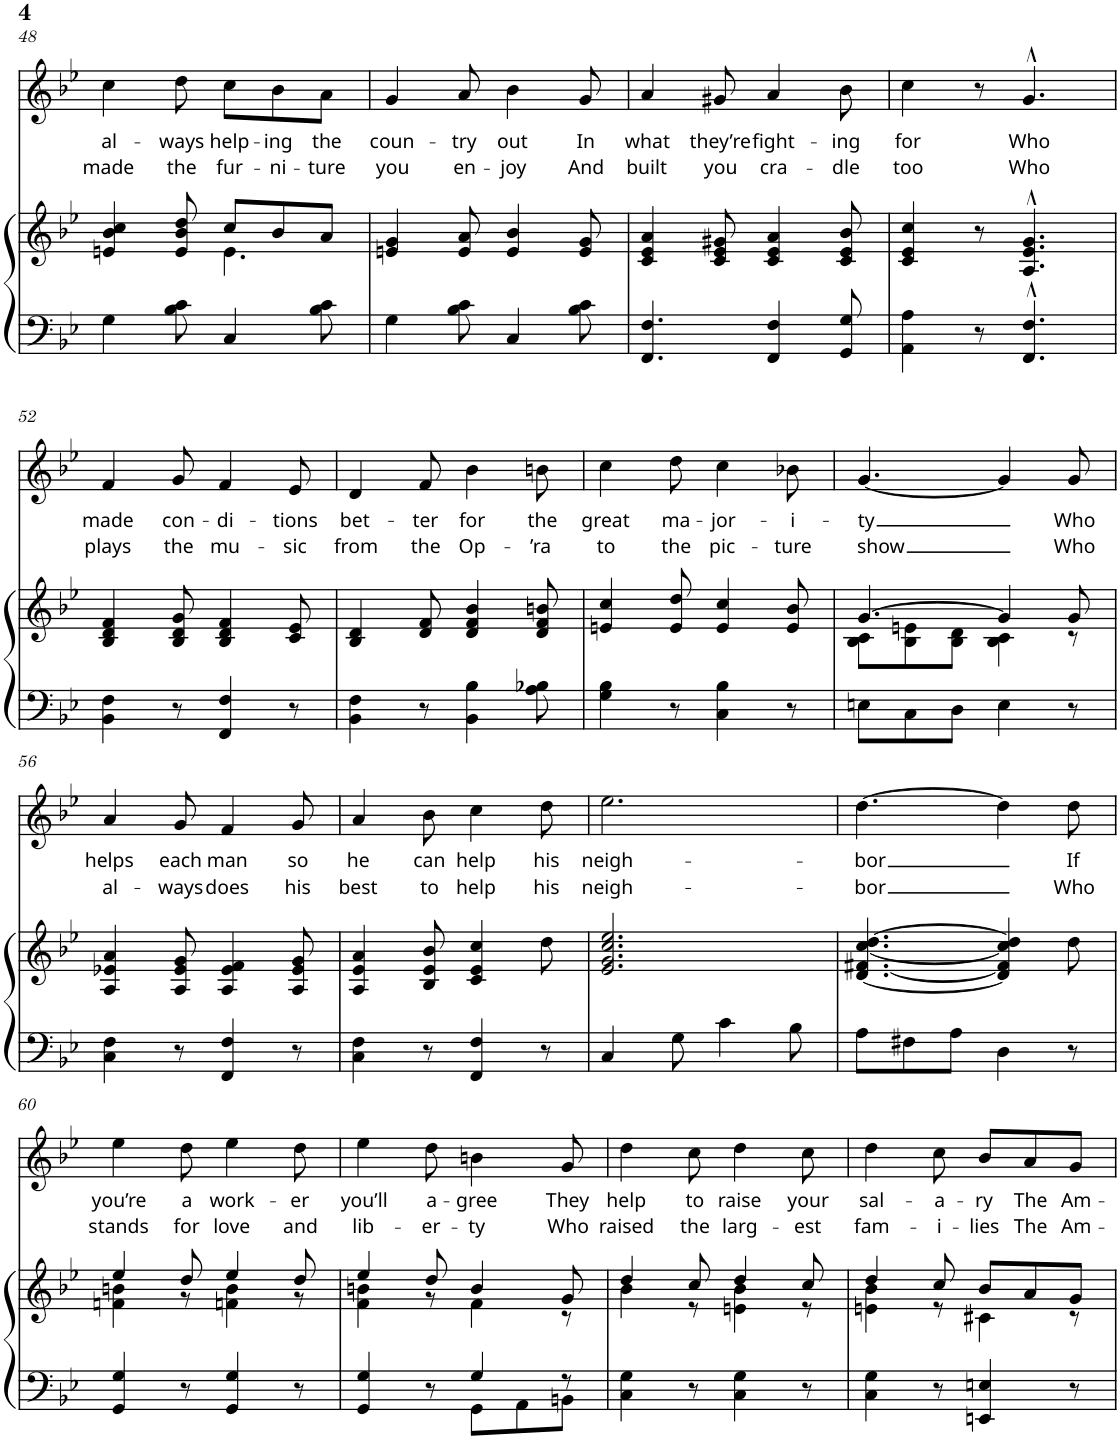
**kern	**kern	**kern	**text	**text
*part2	*part2	*part1	*part1	*part1
*staff3	*staff2	*staff1	*staff1	*staff1
*I"Piano	*	*I"Voice	*	*
*I'Pno.	*	*I'Vo.	*	*
!!LO:PB:g=z
*clefF4	*clefG2	*clefG2	*	*
*k[b-e-]	*k[b-e-]	*k[b-e-]	*	*
*M6/8	*M6/8	*M6/8	*	*
=48	=48	=48	=48	=48
*	*^	*	*	*
!	!	!	!	!LO:LY:b	!LO:LY:b
4G\	4en/ 4b-/ 4cc/	4.ryy	4cc\	al-	made
!	!	!	!	!LO:LY:b	!LO:LY:b
8B-\ 8c\	8e/ 8b-/ 8dd/	.	8dd\	-ways	the
!	!	!	!	!LO:LY:b	!LO:LY:b
4C/	8cc/L	4.e\	8cc\L	help-	fur-
!	!	!	!	!LO:LY:b	!LO:LY:b
.	8b-/	.	8b-\	-ing	-ni-
!	!	!	!	!LO:LY:b	!LO:LY:b
8B-\ 8c\	8a/J	.	8a\J	the	-ture
*	*v	*v	*	*	*
=49	=49	=49	=49	=49
!	!	!	!LO:LY:b	!LO:LY:b
4G\	4en/ 4g/	4g/	coun-	you
!	!	!	!LO:LY:b	!LO:LY:b
8B-\ 8c\	8e/ 8a/	8a/	-try	en-
!	!	!	!LO:LY:b	!LO:LY:b
4C/	4e/ 4b-/	4b-\	out	-joy
!	!	!	!LO:LY:b	!LO:LY:b
8B-\ 8c\	8e/ 8g/	8g/	In	And
=50	=50	=50	=50	=50
!	!	!	!LO:LY:b	!LO:LY:b
4.FF/ 4.F/	4c/ 4e-/ 4a/	4a/	what	built
!	!	!	!LO:LY:b	!LO:LY:b
.	8c/ 8e-/ 8g#X/	8g#X/	they’re	you
!	!	!	!LO:LY:b	!LO:LY:b
4FF/ 4F/	4c/ 4e-/ 4a/	4a/	fight-	cra-
!	!	!	!LO:LY:b	!LO:LY:b
8GG/ 8G/	8c/ 8e-/ 8b-/	8b-\	-ing	-dle
=51	=51	=51	=51	=51
!	!	!	!LO:LY:b	!LO:LY:b
4AA\ 4A\	4c/ 4e-/ 4cc/	4cc\	for	too
8r	8r	8r	.	.
!	!	!	!LO:LY:b	!LO:LY:b
4.FF/^^ 4.F/^^	4.A/^^ 4.e-/^^ 4.g/^^	4.g^^/	Who	Who
!!LO:LB:g=z
=52	=52	=52	=52	=52
!	!	!	!LO:LY:b	!LO:LY:b
4BB-\ 4F\	4B-/ 4d/ 4f/	4f/	made	plays
!	!	!	!LO:LY:b	!LO:LY:b
8r	8B-/ 8d/ 8g/	8g/	con-	the
!	!	!	!LO:LY:b	!LO:LY:b
4FF/ 4F/	4B-/ 4d/ 4f/	4f/	-di-	mu-
!	!	!	!LO:LY:b	!LO:LY:b
8r	8c/ 8e-/	8e-/	-tions	-sic
=53	=53	=53	=53	=53
!	!	!	!LO:LY:b	!LO:LY:b
4BB-\ 4F\	4B-/ 4d/	4d/	bet-	from
!	!	!	!LO:LY:b	!LO:LY:b
8r	8d/ 8f/	8f/	-ter	the
!	!	!	!LO:LY:b	!LO:LY:b
4BB-\ 4B-\	4d/ 4f/ 4b-/	4b-\	for	Op-
!	!	!	!LO:LY:b	!LO:LY:b
8A\ 8B-X\	8d/ 8f/ 8bn/	8bn\	the	-’ra
=54	=54	=54	=54	=54
!	!	!	!LO:LY:b	!LO:LY:b
4G\ 4B-\	4en/ 4cc/	4cc\	great	to
!	!	!	!LO:LY:b	!LO:LY:b
8r	8e/ 8dd/	8dd\	ma-	the
!	!	!	!LO:LY:b	!LO:LY:b
4C\ 4B-\	4e/ 4cc/	4cc\	-jor-	pic-
!	!	!	!LO:LY:b	!LO:LY:b
8r	8e/ 8b-/	8b-X\	-i-	-ture
=55	=55	=55	=55	=55
*	*^	*	*	*
!	!	!	!	!LO:LY:b	!LO:LY:b
8En\L	[4.g/	8B-\ 8c\L	[4.g/	-ty	show
8C\	.	8B-\ 8en\	.	.	.
8D\J	.	8B-\ 8d\J	.	.	.
4E\	4g/]	4B-\ 4c\	4g/]	.	.
!	!	!	!	!LO:LY:b	!LO:LY:b
8r	8g/	8r	8g/	Who	Who
!!LO:LB:g=z
=56	=56	=56	=56	=56	=56
!	!	!	!	!LO:LY:b	!LO:LY:b
*	*v	*v	*	*	*
4C\ 4F\	4A/ 4e-X/ 4a/	4a/	helps	al-
!	!	!	!LO:LY:b	!LO:LY:b
8r	8A/ 8e-/ 8g/	8g/	each	-ways
!	!	!	!LO:LY:b	!LO:LY:b
4FF/ 4F/	4A/ 4e-/ 4f/	4f/	man	does
!	!	!	!LO:LY:b	!LO:LY:b
8r	8A/ 8e-/ 8g/	8g/	so	his
=57	=57	=57	=57	=57
!	!	!	!LO:LY:b	!LO:LY:b
4C\ 4F\	4A/ 4e-/ 4a/	4a/	he	best
!	!	!	!LO:LY:b	!LO:LY:b
8r	8B-/ 8e-/ 8b-/	8b-\	can	to
!	!	!	!LO:LY:b	!LO:LY:b
4FF/ 4F/	4c/ 4e-/ 4cc/	4cc\	help	help
!	!	!	!LO:LY:b	!LO:LY:b
8r	8dd\	8dd\	his	his
=58	=58	=58	=58	=58
!	!	!	!LO:LY:b	!LO:LY:b
4C/	2.e-/ 2.g/ 2.cc/ 2.ee-/	2.ee-\	neigh-	neigh-
8G\	.	.	.	.
4c\	.	.	.	.
8B-\	.	.	.	.
=59	=59	=59	=59	=59
!	!	!	!LO:LY:b	!LO:LY:b
8A\L	[4.d/ [4.f#X/ [4.cc/ [4.dd/	[4.dd\	-bor	-bor
8F#X\	.	.	.	.
8A\J	.	.	.	.
4D\	4d/] 4f#/] 4cc/] 4dd/]	4dd\]	.	.
!	!	!	!LO:LY:b	!LO:LY:b
8r	8dd\	8dd\	If	Who
!!LO:LB:g=z
=60	=60	=60	=60	=60
*	*^	*	*	*
!	!	!	!	!LO:LY:b	!LO:LY:b
4GG/ 4G/	4ee-/	4fn\ 4bn\	4ee-\	you’re	stands
!	!	!	!	!LO:LY:b	!LO:LY:b
8r	8dd/	8r	8dd\	a	for
!	!	!	!	!LO:LY:b	!LO:LY:b
4GG/ 4G/	4ee-/	4fn\ 4b\	4ee-\	work-	love
!	!	!	!	!LO:LY:b	!LO:LY:b
8r	8dd/	8r	8dd\	-er	and
=61	=61	=61	=61	=61	=61
*^	*	*	*	*	*
!	!	!	!	!	!LO:LY:b	!LO:LY:b
4GG/ 4G/	4.ryy	4ee-/	4f\ 4bn\	4ee-\	you’ll	lib-
!	!	!	!	!	!LO:LY:b	!LO:LY:b
8r	.	8dd/	8r	8dd\	a-	-er-
!	!	!	!	!	!LO:LY:b	!LO:LY:b
4G/	8GG\L	4b/	4f\	4bn\	-gree	-ty
.	8AA\	.	.	.	.	.
!	!	!	!	!	!LO:LY:b	!LO:LY:b
8r	8BBn\J	8g/	8r	8g/	They	Who
=62	=62	=62	=62	=62	=62	=62
!	!	!	!	!	!LO:LY:b	!LO:LY:b
*v	*v	*	*	*	*	*
4C\ 4G\	4dd/	4b-\	4dd\	help	raised
!	!	!	!	!LO:LY:b	!LO:LY:b
8r	8cc/	8r	8cc\	to	the
!	!	!	!	!LO:LY:b	!LO:LY:b
4C\ 4G\	4dd/	4en\ 4b-\	4dd\	raise	larg-
!	!	!	!	!LO:LY:b	!LO:LY:b
8r	8cc/	8r	8cc\	your	-est
=63	=63	=63	=63	=63	=63
!	!	!	!	!LO:LY:b	!LO:LY:b
4C\ 4G\	4dd/	4en\ 4b-\	4dd\	sal-	fam-
!	!	!	!	!LO:LY:b	!LO:LY:b
8r	8cc/	8r	8cc\	-a-	-i-
!	!	!	!	!LO:LY:b	!LO:LY:b
4EEn/ 4En/	8b-/L	4c#X\	8b-/L	-ry	-lies
!	!	!	!	!LO:LY:b	!LO:LY:b
.	8a/	.	8a/	The	The
!	!	!	!	!LO:LY:b	!LO:LY:b
8r	8g/J	8r	8g/J	Am-	Am-
*	*v	*v	*	*	*
=	=	=	=	=
*-	*-	*-	*-	*-
